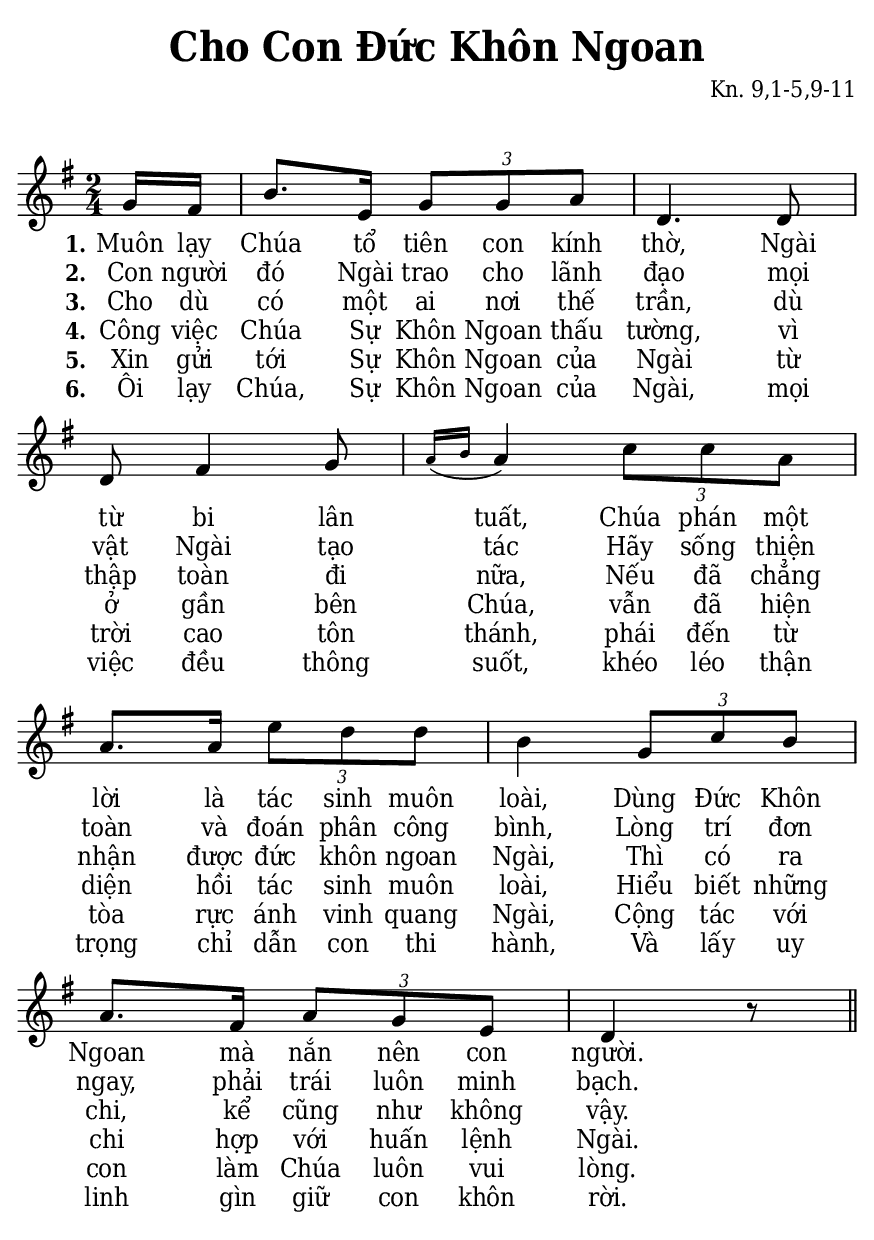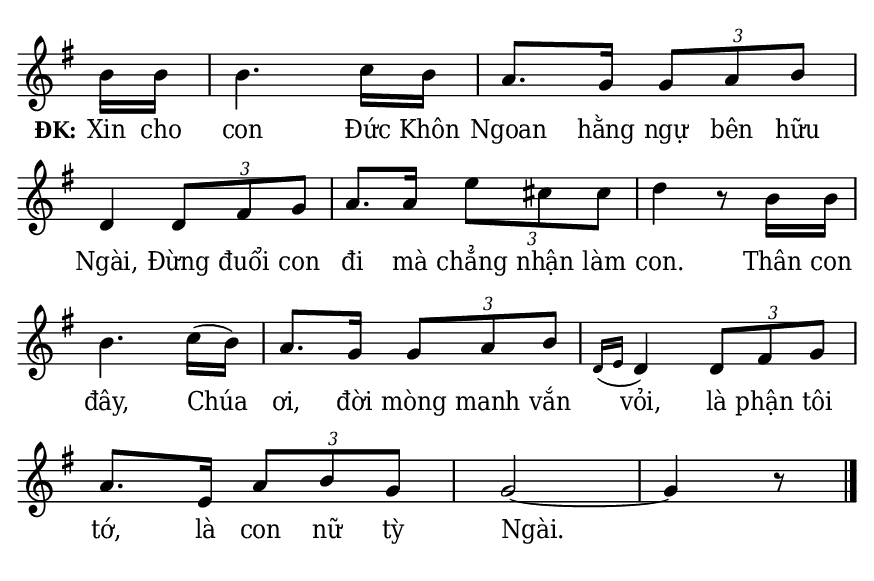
% Cài đặt chung\
\version "2.22.1"
\include "english.ly"

\header {
  title = \markup { \fontsize #1 "Cho Con Đức Khôn Ngoan" }
  composer = "Kn. 9,1-5,9-11"
  %arranger = "Lm. Kim Long"
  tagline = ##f
}

% Nhạc phiên khúc
nhacPhienKhucSop = \relative c'' {
  \partial 8 g16 fs |
  b8. e,16 \tuplet 3/2 { g8 g a } |
  d,4. d8 |
  d fs4 g8 |
  \slashedGrace { a16 (b } a4) \tuplet 3/2 { c8 c a } |
  a8. a16 \tuplet 3/2 { e'8 d d } |
  b4 \tuplet 3/2 { g8 c b } |
  a8. fs16 \tuplet 3/2 { a8 g e } |
  d4 r8 \bar "||" \break
  
  b'16 b |
  b4. c16 b |
  a8. g16 \tuplet 3/2 { g8 a b } |
  d,4 \tuplet 3/2 { d8 fs g } |
  a8. a16 \tuplet 3/2 { e'8 cs cs } |
  d4 r8 b16 b |
  b4. c16 (b) |
  a8. g16 \tuplet 3/2 { g8 a b } |
  \slashedGrace { d,16 (e } d4) \tuplet 3/2 { d8 fs g } |
  a8. e16 \tuplet 3/2 { a8 b g } |
  g2 ~ |
  g4 r8 \bar "|."
}

nhacPhienKhucAlto = \relative c' {
  
}

% Lời phiên khúc
loiPhienKhucSop = \lyrics {
  <<
    {
      \set stanza = "1."
      Muôn lạy Chúa tổ tiên con kính thờ,
      Ngài từ bi lân tuất,
      Chúa phán một lời là tác sinh muôn loài,
      Dùng Đức Khôn Ngoan mà nắn nên con người.
    }
    \new Lyrics {
	    \set associatedVoice = "beSop"
	    \set stanza = "2."
	    Con người đó Ngài trao cho
	    lãnh đạo mọi vật Ngài tạo tác
	    Hãy sống thiện toàn và đoán phân công bình,
	    Lòng trí đơn ngay, phải trái luôn minh bạch.
    }
    \new Lyrics {
	    \set associatedVoice = "beSop"
	    \set stanza = "3."
	    Cho dù có một ai nơi thế trần,
	    dù thập toàn đi nữa,
	    Nếu đã chẳng nhận được đức khôn ngoan Ngài,
	    Thì có ra chi, kể cũng như không vậy.
    }
    \new Lyrics {
	    \set associatedVoice = "beSop"
	    \set stanza = "4."
	    Công việc Chúa Sự Khôn Ngoan thấu tường,
	    vì ở gần bên Chúa,
	    vẫn đã hiện diện hồi tác sinh muôn loài,
	    Hiểu biết những chi hợp với huấn lệnh Ngài.
    }
    \new Lyrics {
	    \set associatedVoice = "beSop"
	    \set stanza = "5."
	    Xin gửi tới Sự Khôn Ngoan của Ngài
	    từ trời cao tôn thánh,
	    phái đến từ tòa rực ánh vinh quang Ngài,
	    Cộng tác với con làm Chúa luôn vui lòng.
    }
    \new Lyrics {
	    \set associatedVoice = "beSop"
	    \set stanza = "6."
	    Ôi lạy Chúa, Sự Khôn Ngoan của Ngài,
	    mọi việc đều thông suốt,
	    khéo léo thận trọng chỉ dẫn con thi hành,
	    Và lấy uy linh gìn giữ con khôn rời.
    }
  >>
  \set stanza = "ĐK:"
  Xin cho con Đức Khôn Ngoan hằng ngự bên hữu Ngài,
  Đừng đuổi con đi mà chẳng nhận làm con.
  Thân con đây, Chúa ơi, đời mòng manh vắn vỏi,
  là phận tôi tớ, là con nữ tỳ Ngài.
}

% Dàn trang
\paper {
  #(set-paper-size "a5")
  top-margin = 3\mm
  bottom-margin = 3\mm
  left-margin = 3\mm
  right-margin = 3\mm
  indent = #0
  #(define fonts
	 (make-pango-font-tree "Deja Vu Serif Condensed"
	 		       "Deja Vu Serif Condensed"
			       "Deja Vu Serif Condensed"
			       (/ 20 20)))
  print-page-number = ##f
  system-system-spacing = #'((basic-distance . 0.1) (padding . 2))
}

TongNhip = {
  \key g \major \time 2/4
  \set Timing.beamExceptions = #'()
  \set Timing.baseMoment = #(ly:make-moment 1/4)
}

% Đổi kích thước nốt cho bè phụ
notBePhu =
#(define-music-function (font-size music) (number? ly:music?)
   (for-some-music
     (lambda (m)
       (if (music-is-of-type? m 'rhythmic-event)
           (begin
             (set! (ly:music-property m 'tweaks)
                   (cons `(font-size . ,font-size)
                         (ly:music-property m 'tweaks)))
             #t)
           #f))
     music)
   music)

\score {
  \new ChoirStaff <<
    \new Staff \with {
        \consists "Merge_rests_engraver"
        printPartCombineTexts = ##f
      }
      <<
      \new Voice \TongNhip \partCombine 
        \nhacPhienKhucSop
        \notBePhu -1 { \nhacPhienKhucAlto }
      \new NullVoice = beSop \nhacPhienKhucSop
      \new Lyrics \lyricsto beSop \loiPhienKhucSop
      >>
  >>
  \layout {
    %\override Staff.TimeSignature.transparent = ##t
    \override Lyrics.LyricSpace.minimum-distance = #0.8
    \override Score.BarNumber.break-visibility = ##(#f #f #f)
    \override Score.SpacingSpanner.uniform-stretching = ##t
  } 
}
